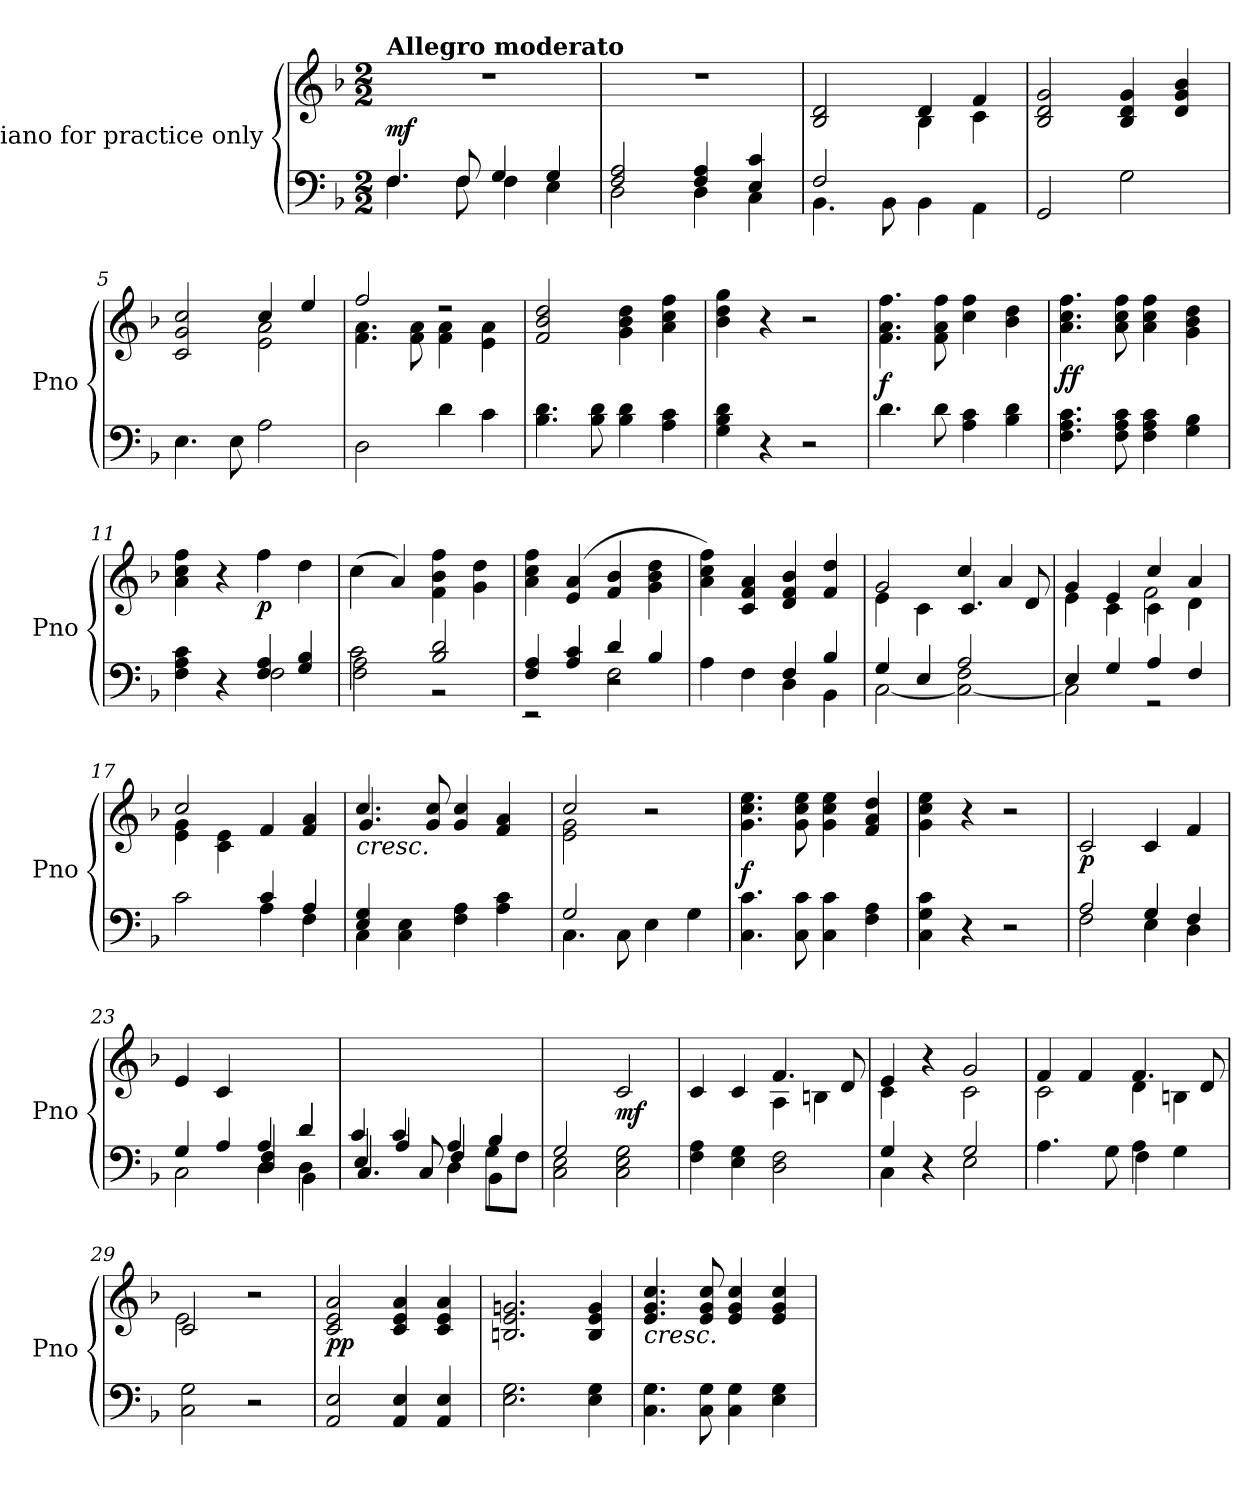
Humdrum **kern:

**kern	**kern	**dynam
*part1	*part1	*part1
*staff2	*staff1	*staff1/2
*I"Piano for practice only	*	*
*I'Pno	*	*
*clefF4	*clefG2	*
*k[b-]	*k[b-]	*
*M2/2	*M2/2	*
*MM160	*MM160	*
=1	=1	=1
*^	*	*
!	!	!LO:TX:a:B:t=Allegro moderato	!
!	!	!	!LO:DY:a=2
4.F/	4.F\	1r	mf
8F/	8F\	.	.
4G/	4F\	.	.
4G/	4E\	.	.
=2	=2	=2	=2
2F/ 2A/	2D\	1r	.
4F/ 4A/	4D\	.	.
4E/ 4c/	4C\	.	.
=3	=3	=3	=3
*	*	*^	*
2F/	4.BB-\	2B-/ 2d/	2rAyy	.
.	8BB-\	.	.	.
2rBByy	4BB-\	4d/	4B-\	.
.	4AA\	4f/	4c\	.
*v	*v	*	*	*
*	*v	*v	*
=4	=4	=4
2GG/	2B-/ 2d/ 2g/	.
2G\	4B-/ 4d/ 4g/	.
.	4d/ 4g/ 4b-/	.
=5	=5	=5
*	*^	*
4.E\	2c/ 2g/ 2cc/	2rAyy	.
8E\	.	.	.
2A\	4cc/	2e\ 2a\	.
.	4ee/	.	.
=6	=6	=6	=6
2D\	2ff/	4.f\ 4.a\	.
.	.	8f\ 8a\	.
4d\	2r	4f\ 4a\	.
4c\	.	4e\ 4a\	.
=7	=7	=7	=7
!	!LO:TX:b:i:t=cresc.	!	!
*	*v	*v	*
4.B-\ 4.d\	2f/ 2b-/ 2dd/	.
8B-\ 8d\	.	.
4B-\ 4d\	4g\ 4b-\ 4dd\	.
4A\ 4c\	4a\ 4cc\ 4ff\	.
=8	=8	=8
4G\ 4B-\ 4d\	4b-\ 4dd\ 4gg\	.
4r	4r	.
2r	2r	.
=9	=9	=9
!	!	!LO:DY:b
4.d\	4.f\ 4.a\ 4.ff\	f
8d\	8f\ 8a\ 8ff\	.
4A\ 4c\	4cc\ 4ff\	.
4B-\ 4d\	4b-\ 4dd\	.
!!LO:LB:g=z
=10	=10	=10
!	!	!LO:DY:b
4.F\ 4.A\ 4.c\	4.a\ 4.cc\ 4.ff\	ff
8F\ 8A\ 8c\	8a\ 8cc\ 8ff\	.
4F\ 4A\ 4c\	4a\ 4cc\ 4ff\	.
4G\ 4B-\	4g\ 4b-\ 4dd\	.
=11	=11	=11
*^	*	*
4F\ 4A\ 4c\	2ryy	4a\ 4cc\ 4ff\	.
4r	.	4r	.
!	!	!	!LO:DY:b
4F/ 4A/	2F\	4ff\	p
4G/ 4B-/	.	4dd\	.
=12	=12	=12	=12
2c\	2F\ 2A\	(>4cc\	.
.	.	4a/)	.
2B-/ 2d/	2r	4f\ 4b-\ 4ff\	.
.	.	4g\ 4dd\	.
=13	=13	=13	=13
*	*^	*	*
4F/ 4A/	2ryy	2rEE	4a\ 4cc\ 4ff\	.
4A/ 4c/	.	.	(>4e/ 4a/	.
4d/	2r	2F\	4f/ 4b-/	.
4B-/	.	.	4g\ 4b-\ 4dd\	.
*	*v	*v	*	*
=14	=14	=14	=14
4A\	2ryy	4a\ 4cc\ 4ff\)	.
4F\	.	4c/ 4f/ 4a/	.
4F/	4D\	4d/ 4f/ 4b-/	.
4B-/	4BB-\	4f/ 4dd/	.
=15	=15	=15	=15
*	*	*^	*
*	*	*	*^	*
4G/	[2C\	2g/	4e\	2ryy	.
4E/	.	.	4c\	.	.
2A/	2C\_ 2F\	4cc/	2ryy	4.c/	.
.	.	4a/	.	.	.
.	.	.	.	8d/	.
=16	=16	=16	=16	=16	=16
4E/	2C\]	4g/	4e\	2ryy	.
4G/	.	4e/	4c\	.	.
4A/	2r	4cc/	4c\	2f\	.
4F/	.	4a/	4d\	.	.
*	*	*	*v	*v	*
=17	=17	=17	=17	=17
2c\	2ryy	4e\ 4g\	2cc/	.
.	.	4c\ 4e\	.	.
4c/	4A\	4f/	2ryy	.
4A/	4F\	4f/ 4a/	.	.
=18	=18	=18	=18	=18
!	!	!LO:TX:b:i:t=cresc.	!	!
4E/ 4G/	4C\	4.cc/	4.g/	.
4C\ 4E\	2.ryy	.	.	.
.	.	8g/ 8cc/	2ryy	.
4F\ 4A\	.	4g/ 4cc/	.	.
4A\ 4c\	.	4f/ 4a/	.	.
.	.	.	8ryy	.
!!LO:LB:g=z	!!
=19	=19	=19	=19	=19
2G/	4.C\	2cc/	2e\ 2g\	.
.	8C\	.	.	.
4E\	2ryy	2r	2ryy	.
4G\	.	.	.	.
*v	*v	*	*	*
*	*v	*v	*
=20	=20	=20
!	!	!LO:DY:b
4.C\ 4.c\	4.g\ 4.cc\ 4.ee\	f
8C\ 8c\	8g\ 8cc\ 8ee\	.
4C\ 4c\	4g\ 4cc\ 4ee\	.
4F\ 4A\	4f/ 4a/ 4dd/	.
=21	=21	=21
4C\ 4G\ 4c\	4g\ 4cc\ 4ee\	.
4r	4r	.
2r	2r	.
=22	=22	=22
*^	*	*
!	!	!	!LO:DY:b
2A/	2F\	2c/	p
4G/	4E\	4c/	.
4F/	4D\	4f/	.
=23	=23	=23	=23
*^	*^	*	*
2ryy	4G/	2.ryy	2C\	4e/	.
.	4A/	.	.	4c/	.
4A/	4D/ 4F/	.	4D\	2ryy	.
4d/	4d/	4D\	4BB-\	.	.
=24	=24	=24	=24	=24	=24
4c/	4E/	2ryy	4.C/	1ryy	.
4c/	4A/	.	.	.	.
.	.	.	8C/	.	.
4A/	4F/	4D\	2ryy	.	.
4B-/	4BB-\	8G\L	.	.	.
.	.	8F\J	.	.	.
*	*v	*v	*v	*	*
=25	=25	=25	=25
2G/	2C\ 2E\	2ryy	.
!	!	!	!LO:DY:b
2ryy	2C\ 2E\ 2G\	2c/	mf
*v	*v	*	*
=26	=26	=26
*	*^	*
4F\ 4A\	4c/	2ryy	.
4E\ 4G\	4c/	.	.
2D\ 2F\	4.f/	4A\	.
.	.	4Bn\	.
.	8d/	.	.
=27	=27	=27	=27
*^	*	*	*
4G/	4C\	4e/	4c\	.
4r	4ryy	4r	4ryy	.
2G/	2E\	2g/	2c\	.
!!LO:LB:g=z	!!
=28	=28	=28	=28	=28
4.A\	2ryy	4f/	2c\	.
.	.	4f/	.	.
8G\	.	.	.	.
4A\	4F\	4.f/	4d\	.
4G\	4ryy	.	4Bn\	.
.	.	8d/	.	.
*v	*v	*	*	*
=29	=29	=29	=29
2C\ 2G\	2c/	2e\	.
2r	2r	2ryy	.
=30	=30	=30	=30
!	!	!	!LO:DY:b
*	*v	*v	*
2AA/ 2E/	2c/ 2e/ 2a/	pp
4AA/ 4E/	4c/ 4e/ 4a/	.
4AA/ 4E/	4c/ 4e/ 4a/	.
=31	=31	=31
2.E\ 2.G\	2.Bn/ 2.e/ 2.gn/	.
4E\ 4G\	4B/ 4e/ 4g/	.
=32	=32	=32
!	!LO:TX:b:i:t=cresc.	!
4.C\ 4.G\	4.e/ 4.g/ 4.cc/	.
8C\ 8G\	8e/ 8g/ 8cc/	.
4C\ 4G\	4e/ 4g/ 4cc/	.
4E\ 4G\	4e/ 4g/ 4cc/	.
=	=	=
*-	*-	*-
